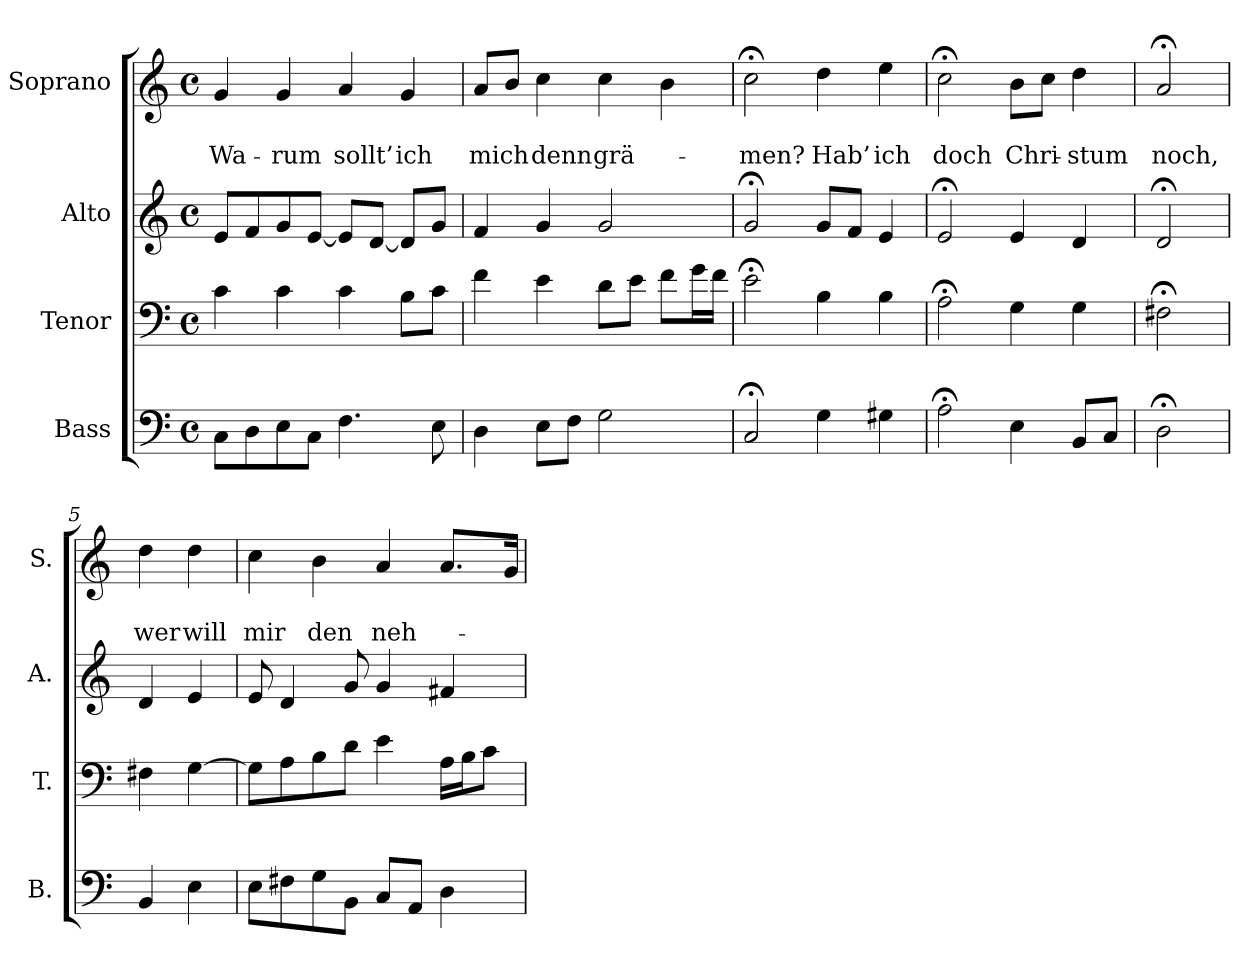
**kern	**kern	**kern	**kern	**text	**text
*part4	*part3	*part2	*part1	*part1	*part1
*staff4	*staff3	*staff2	*staff1	*staff1	*staff1
*I"Bass	*I"Tenor	*I"Alto	*I"Soprano	*	*
*I'B.	*I'T.	*I'A.	*I'S.	*	*
*clefF4	*clefF4	*clefG2	*clefG2	*	*
*k[]	*k[]	*k[]	*k[]	*	*
*C:	*C:	*C:	*C:	*	*
*M4/4	*M4/4	*M4/4	*M4/4	*	*
*met(c)	*met(c)	*met(c)	*met(c)	*	*
=1	=1	=1	=1	=1	=1
8C\L	4c\	8e/L	4g/	.	Wa-
8D\	.	8f/	.	.	.
8E\	4c\	8g/	4g/	.	-rum
8C\J	.	[8e/J	.	.	.
4.F\	4c\	8e/L]	4a/	.	sollt’
.	.	[8d/J	.	.	.
.	8B\L	8d/L]	4g/	.	ich
8E\	8c\J	8g/J	.	.	.
=2	=2	=2	=2	=2	=2
4D\	4f\	4f/	8a/L	.	mich
.	.	.	8b/J	.	.
8E\L	4e\	4g/	4cc\	.	denn
8F\J	.	.	.	.	.
2G\	8d\L	2g/	4cc\	.	grä-
.	8e\J	.	.	.	.
.	8f\L	.	4b\	.	.
.	16g\L	.	.	.	.
.	16f\JJ	.	.	.	.
=3	=3	=3	=3	=3	=3
2C;</	2e;<\	2g;</	2cc;<\	.	-men?
4G\	4B\	8g/L	4dd\	.	Hab’
.	.	8f/J	.	.	.
4G#X\	4B\	4e/	4ee\	.	ich
=4	=4	=4	=4	=4	=4
2A;<\	2A;<\	2e;</	2cc;<\	.	doch
4E\	4G\	4e/	8b\L	.	Chri-
.	.	.	8cc\J	.	.
8BB/L	4G\	4d/	4dd\	.	-stum
8C/J	.	.	.	.	.
=5	=5	=5	=5	=5	=5
2D;<\	2F#X;<\	2d;</	2a;</	.	noch,
!!LO:LB:g=z
=5a	=5a	=5a	=5a	=5a	=5a
4BB/	4F#X\	4d/	4dd\	.	wer
4E\	[4G\	4e/	4dd\	.	will
=6	=6	=6	=6	=6	=6
8E\L	8G\L]	8e/	4cc\	.	mir
8F#X\	8A\	4d/	.	.	.
8G\	8B\	.	4b\	.	den
8BB\J	8d\J	8g/	.	.	.
8C/L	4e\	4g/	4a/	.	neh-
8AA/J	.	.	.	.	.
4D\	16A\LL	4f#X/	8.a/L	.	.
.	16B\J	.	.	.	.
.	8c\J	.	.	.	.
.	.	.	16g/Jk	.	.
=	=	=	=	=	=
*-	*-	*-	*-	*-	*-
